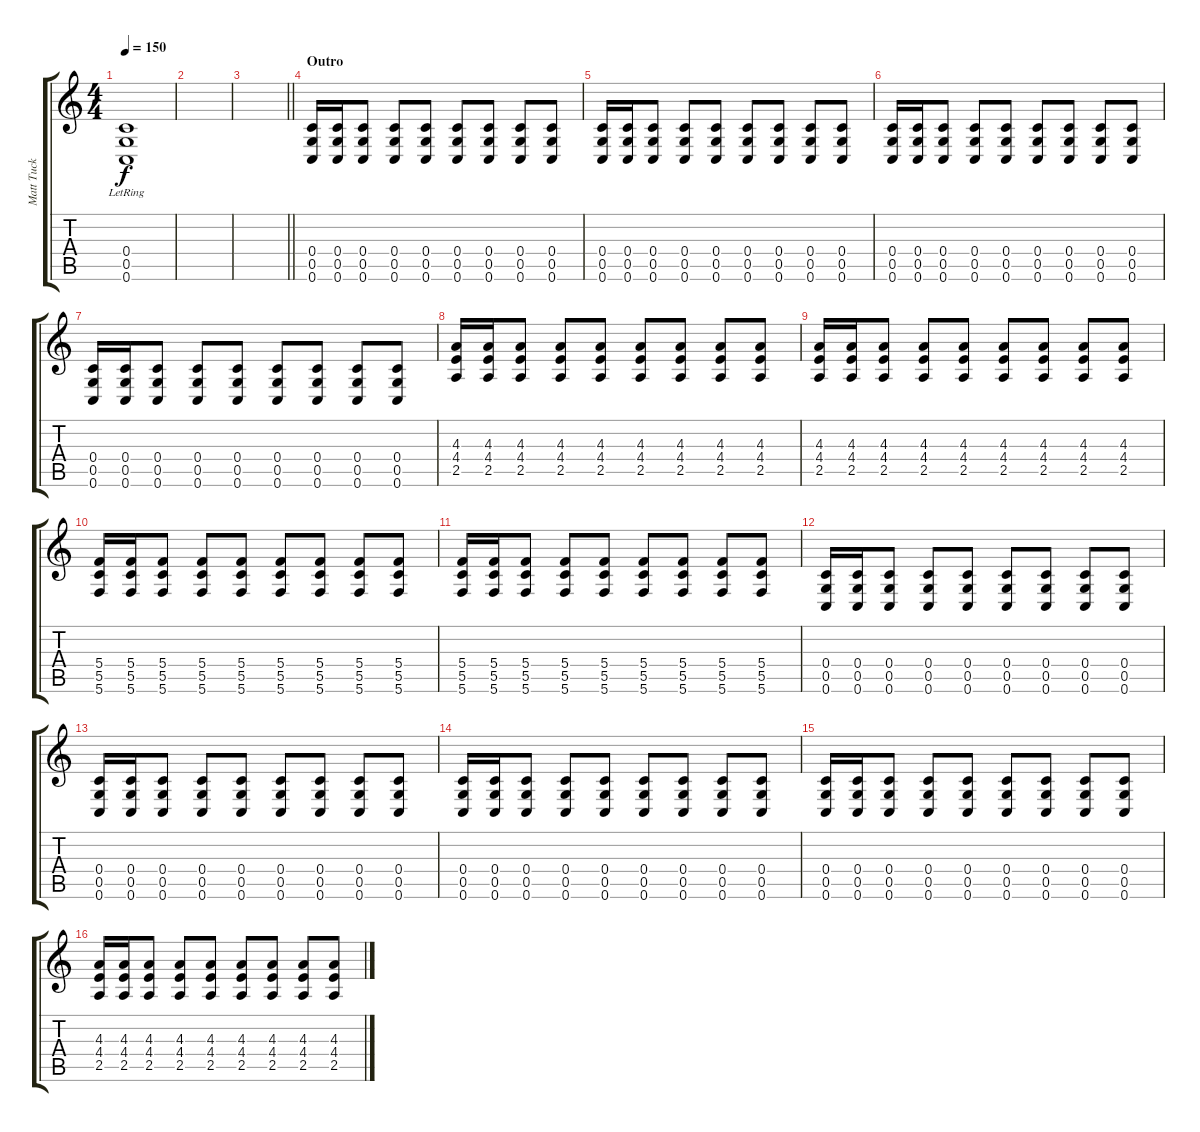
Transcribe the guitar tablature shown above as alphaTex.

\track ("Matt Tuck" "Matt Tuck") {instrument acousticguitarsteel}
\staff {score tabs}
\tuning (D4 A3 F3 C3 G2 C2) {hide}
\ts (4 4)
\tempo 150
\clef g2
\ks c
(0.4{lr} 0.5{lr} 0.6{lr}).1{dy f} |
|
\barLineRight lightlight
|
\section ("" "Outro")
(0.4 0.5 0.6).16 (0.4 0.5 0.6).16 (0.4 0.5 0.6).8 (0.4 0.5 0.6).8 (0.4 0.5 0.6).8 (0.4 0.5 0.6).8 (0.4 0.5 0.6).8 (0.4 0.5 0.6).8 (0.4 0.5 0.6).8 |
(0.4 0.5 0.6).16 (0.4 0.5 0.6).16 (0.4 0.5 0.6).8 (0.4 0.5 0.6).8 (0.4 0.5 0.6).8 (0.4 0.5 0.6).8 (0.4 0.5 0.6).8 (0.4 0.5 0.6).8 (0.4 0.5 0.6).8 |
(0.4 0.5 0.6).16 (0.4 0.5 0.6).16 (0.4 0.5 0.6).8 (0.4 0.5 0.6).8 (0.4 0.5 0.6).8 (0.4 0.5 0.6).8 (0.4 0.5 0.6).8 (0.4 0.5 0.6).8 (0.4 0.5 0.6).8 |
(0.4 0.5 0.6).16 (0.4 0.5 0.6).16 (0.4 0.5 0.6).8 (0.4 0.5 0.6).8 (0.4 0.5 0.6).8 (0.4 0.5 0.6).8 (0.4 0.5 0.6).8 (0.4 0.5 0.6).8 (0.4 0.5 0.6).8 |
(4.3 4.4 2.5).16 (4.3 4.4 2.5).16 (4.3 4.4 2.5).8 (4.3 4.4 2.5).8 (4.3 4.4 2.5).8 (4.3 4.4 2.5).8 (4.3 4.4 2.5).8 (4.3 4.4 2.5).8 (4.3 4.4 2.5).8 |
(4.3 4.4 2.5).16 (4.3 4.4 2.5).16 (4.3 4.4 2.5).8 (4.3 4.4 2.5).8 (4.3 4.4 2.5).8 (4.3 4.4 2.5).8 (4.3 4.4 2.5).8 (4.3 4.4 2.5).8 (4.3 4.4 2.5).8 |
(5.4 5.5 5.6).16 (5.4 5.5 5.6).16 (5.4 5.5 5.6).8 (5.4 5.5 5.6).8 (5.4 5.5 5.6).8 (5.4 5.5 5.6).8 (5.4 5.5 5.6).8 (5.4 5.5 5.6).8 (5.4 5.5 5.6).8 |
(5.4 5.5 5.6).16 (5.4 5.5 5.6).16 (5.4 5.5 5.6).8 (5.4 5.5 5.6).8 (5.4 5.5 5.6).8 (5.4 5.5 5.6).8 (5.4 5.5 5.6).8 (5.4 5.5 5.6).8 (5.4 5.5 5.6).8 |
(0.4 0.5 0.6).16 (0.4 0.5 0.6).16 (0.4 0.5 0.6).8 (0.4 0.5 0.6).8 (0.4 0.5 0.6).8 (0.4 0.5 0.6).8 (0.4 0.5 0.6).8 (0.4 0.5 0.6).8 (0.4 0.5 0.6).8 |
(0.4 0.5 0.6).16 (0.4 0.5 0.6).16 (0.4 0.5 0.6).8 (0.4 0.5 0.6).8 (0.4 0.5 0.6).8 (0.4 0.5 0.6).8 (0.4 0.5 0.6).8 (0.4 0.5 0.6).8 (0.4 0.5 0.6).8 |
(0.4 0.5 0.6).16 (0.4 0.5 0.6).16 (0.4 0.5 0.6).8 (0.4 0.5 0.6).8 (0.4 0.5 0.6).8 (0.4 0.5 0.6).8 (0.4 0.5 0.6).8 (0.4 0.5 0.6).8 (0.4 0.5 0.6).8 |
(0.4 0.5 0.6).16 (0.4 0.5 0.6).16 (0.4 0.5 0.6).8 (0.4 0.5 0.6).8 (0.4 0.5 0.6).8 (0.4 0.5 0.6).8 (0.4 0.5 0.6).8 (0.4 0.5 0.6).8 (0.4 0.5 0.6).8 |
(4.3 4.4 2.5).16 (4.3 4.4 2.5).16 (4.3 4.4 2.5).8 (4.3 4.4 2.5).8 (4.3 4.4 2.5).8 (4.3 4.4 2.5).8 (4.3 4.4 2.5).8 (4.3 4.4 2.5).8 (4.3 4.4 2.5).8
